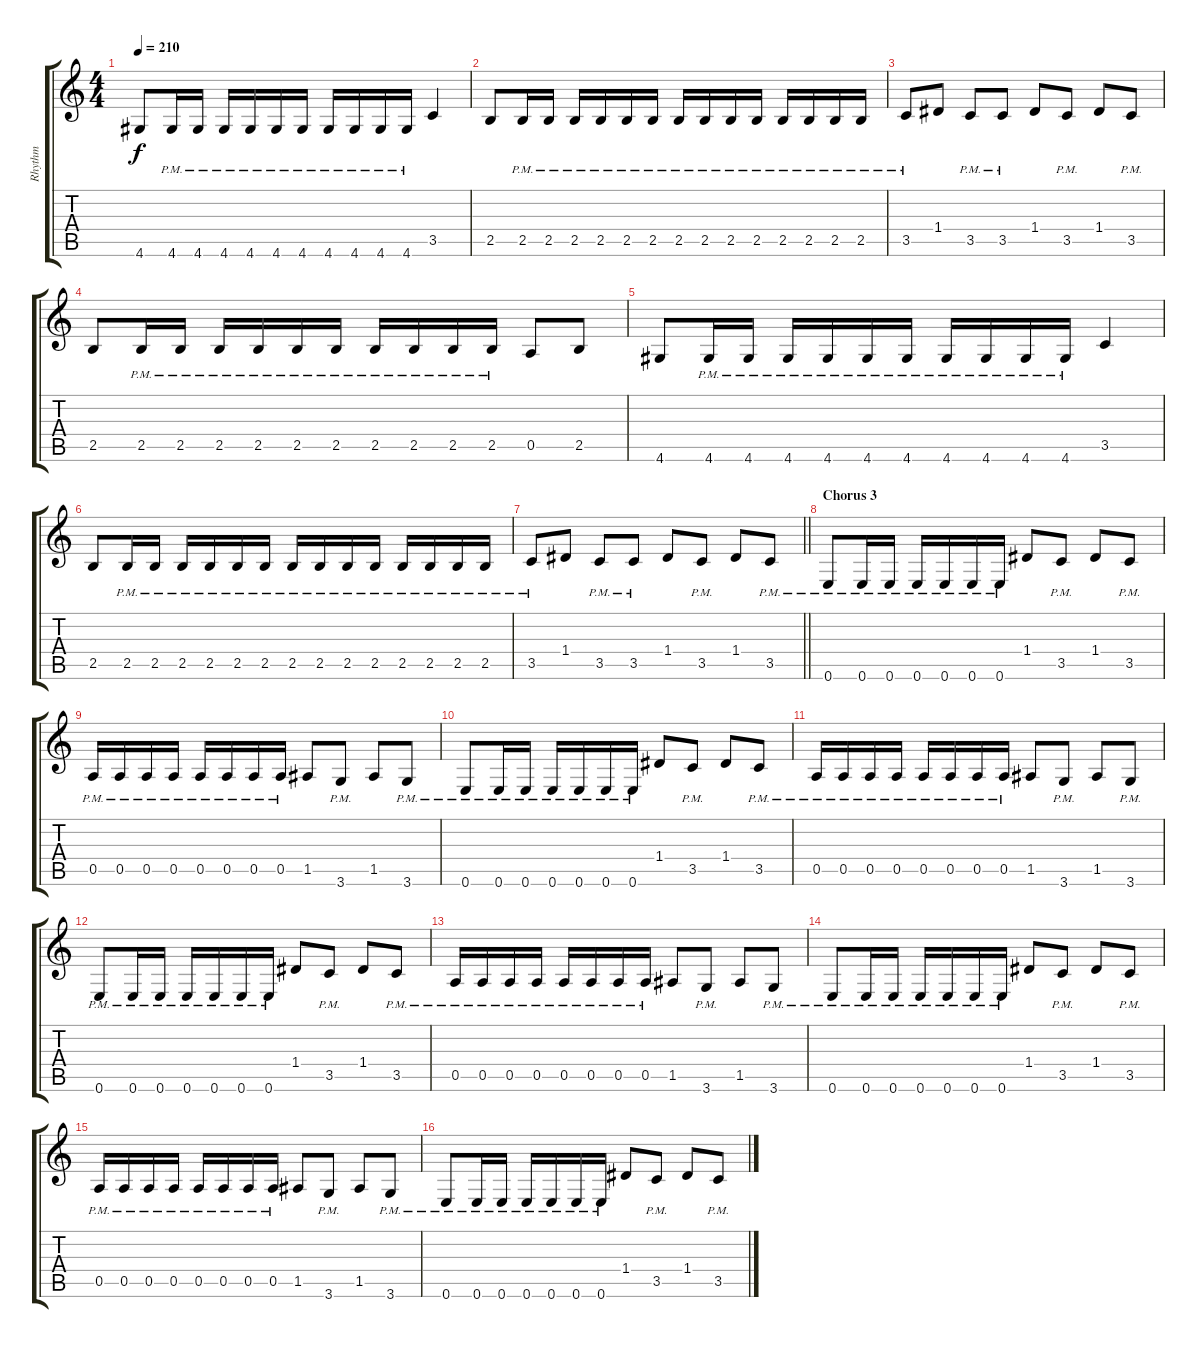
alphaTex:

\track ("Rhythm" "Rhythm") {instrument distortionguitar}
\staff {score tabs}
\tuning (E4 B3 G3 D3 A2 E2) {hide}
\ts (4 4)
\tempo 210
\clef g2
\ks c
4.6.8{dy f} 4.6{pm}.16 4.6{pm}.16 4.6{pm}.16 4.6{pm}.16 4.6{pm}.16 4.6{pm}.16 4.6{pm}.16 4.6{pm}.16 4.6{pm}.16 4.6{pm}.16 3.5.4 |
2.5.8 2.5{pm}.16 2.5{pm}.16 2.5{pm}.16 2.5{pm}.16 2.5{pm}.16 2.5{pm}.16 2.5{pm}.16 2.5{pm}.16 2.5{pm}.16 2.5{pm}.16 2.5{pm}.16 2.5{pm}.16 2.5{pm}.16 2.5{pm}.16 |
3.5{pm}.8 1.4.8 3.5{pm}.8 3.5{pm}.8 1.4.8 3.5{pm}.8 1.4.8 3.5{pm}.8 |
2.5.8 2.5{pm}.16 2.5{pm}.16 2.5{pm}.16 2.5{pm}.16 2.5{pm}.16 2.5{pm}.16 2.5{pm}.16 2.5{pm}.16 2.5{pm}.16 2.5{pm}.16 0.5.8 2.5.8 |
4.6.8 4.6{pm}.16 4.6{pm}.16 4.6{pm}.16 4.6{pm}.16 4.6{pm}.16 4.6{pm}.16 4.6{pm}.16 4.6{pm}.16 4.6{pm}.16 4.6{pm}.16 3.5.4 |
2.5.8 2.5{pm}.16 2.5{pm}.16 2.5{pm}.16 2.5{pm}.16 2.5{pm}.16 2.5{pm}.16 2.5{pm}.16 2.5{pm}.16 2.5{pm}.16 2.5{pm}.16 2.5{pm}.16 2.5{pm}.16 2.5{pm}.16 2.5{pm}.16 |
\barLineRight lightlight
3.5{pm}.8 1.4.8 3.5{pm}.8 3.5{pm}.8 1.4.8 3.5{pm}.8 1.4.8 3.5{pm}.8 |
\section ("" "Chorus 3")
0.6{pm}.8 0.6{pm}.16 0.6{pm}.16 0.6{pm}.16 0.6{pm}.16 0.6{pm}.16 0.6{pm}.16 1.4.8 3.5{pm}.8 1.4.8 3.5{pm}.8 |
0.5{pm}.16 0.5{pm}.16 0.5{pm}.16 0.5{pm}.16 0.5{pm}.16 0.5{pm}.16 0.5{pm}.16 0.5{pm}.16 1.5.8 3.6{pm}.8 1.5.8 3.6{pm}.8 |
0.6{pm}.8 0.6{pm}.16 0.6{pm}.16 0.6{pm}.16 0.6{pm}.16 0.6{pm}.16 0.6{pm}.16 1.4.8 3.5{pm}.8 1.4.8 3.5{pm}.8 |
0.5{pm}.16 0.5{pm}.16 0.5{pm}.16 0.5{pm}.16 0.5{pm}.16 0.5{pm}.16 0.5{pm}.16 0.5{pm}.16 1.5.8 3.6{pm}.8 1.5.8 3.6{pm}.8 |
0.6{pm}.8 0.6{pm}.16 0.6{pm}.16 0.6{pm}.16 0.6{pm}.16 0.6{pm}.16 0.6{pm}.16 1.4.8 3.5{pm}.8 1.4.8 3.5{pm}.8 |
0.5{pm}.16 0.5{pm}.16 0.5{pm}.16 0.5{pm}.16 0.5{pm}.16 0.5{pm}.16 0.5{pm}.16 0.5{pm}.16 1.5.8 3.6{pm}.8 1.5.8 3.6{pm}.8 |
0.6{pm}.8 0.6{pm}.16 0.6{pm}.16 0.6{pm}.16 0.6{pm}.16 0.6{pm}.16 0.6{pm}.16 1.4.8 3.5{pm}.8 1.4.8 3.5{pm}.8 |
0.5{pm}.16 0.5{pm}.16 0.5{pm}.16 0.5{pm}.16 0.5{pm}.16 0.5{pm}.16 0.5{pm}.16 0.5{pm}.16 1.5.8 3.6{pm}.8 1.5.8 3.6{pm}.8 |
0.6{pm}.8 0.6{pm}.16 0.6{pm}.16 0.6{pm}.16 0.6{pm}.16 0.6{pm}.16 0.6{pm}.16 1.4.8 3.5{pm}.8 1.4.8 3.5{pm}.8
